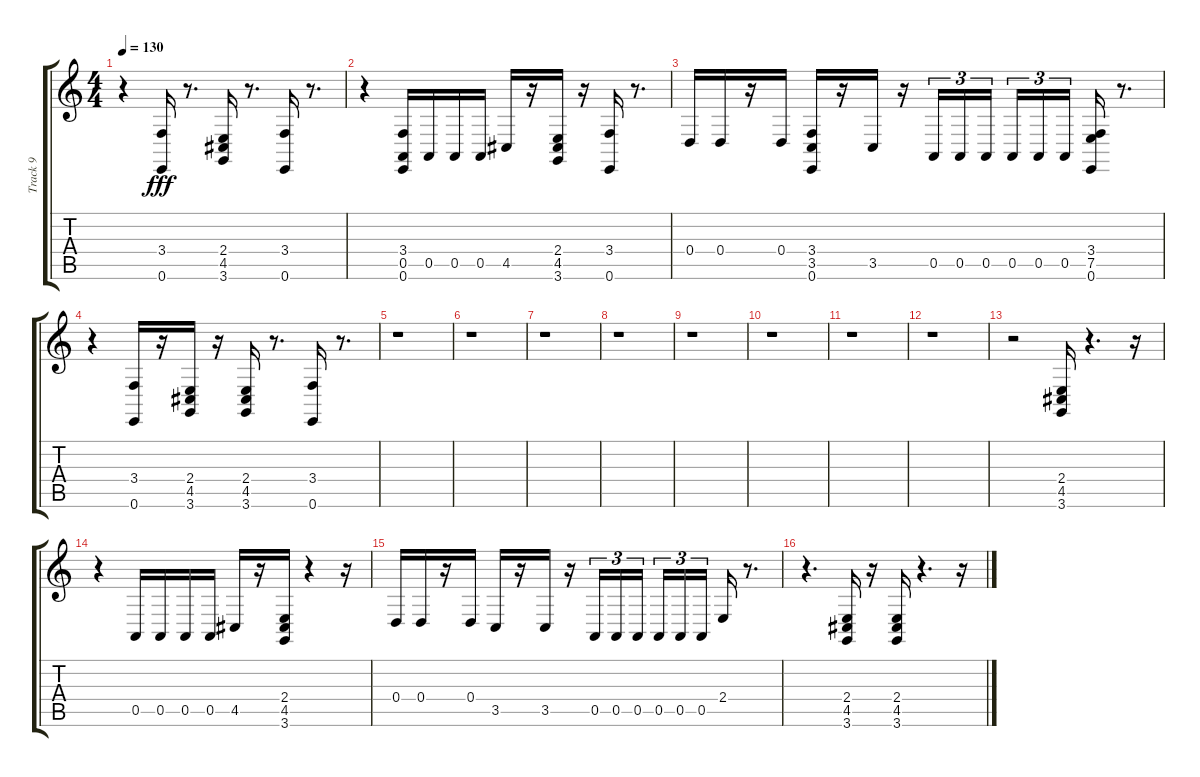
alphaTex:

\track ("Track 9" "Track 9") {instrument acousticgrandpiano}
\staff {score tabs}
\tuning (E4 B3 G3 D3 A2 E2) {hide}
\ts (4 4)
\tempo 130
\clef g2
\ks c
r.4{dy fff} (3.4 0.6).16 r.8{d} (2.4 4.5 3.6).16 r.8{d} (3.4 0.6).16 r.8{d} |
r.4 (3.4 0.5 0.6).16 0.5.16 0.5.16 0.5.16 4.5.16 r.16 (2.4 4.5 3.6).16 r.16 (3.4 0.6).16 r.8{d} |
0.4.16 0.4.16 r.16 0.4.16 (3.4 3.5 0.6).16 r.16 3.5.16 r.16 0.5.16{tu (3 2)} 0.5.16{tu (3 2)} 0.5.16{tu (3 2)} 0.5.16{tu (3 2)} 0.5.16{tu (3 2)} 0.5.16{tu (3 2)} (3.4 7.5 0.6).16 r.8{d} |
r.4 (3.4 0.6).16 r.16 (2.4 4.5 3.6).16 r.16 (2.4 4.5 3.6).16 r.8{d} (3.4 0.6).16 r.8{d} |
r.1 |
r.1 |
r.1 |
r.1 |
r.1 |
r.1 |
r.1 |
r.1 |
r.2 (2.4 4.5 3.6).16{volume 7 balance 8} r.4{d} r.16 |
r.4 0.5.16 0.5.16 0.5.16 0.5.16 4.5.16 r.16 (2.4 4.5 3.6).16 r.4 r.16 |
0.4.16 0.4.16 r.16 0.4.16 3.5.16 r.16 3.5.16 r.16 0.5.16{tu (3 2)} 0.5.16{tu (3 2)} 0.5.16{tu (3 2)} 0.5.16{tu (3 2)} 0.5.16{tu (3 2)} 0.5.16{tu (3 2)} 2.4.16 r.8{d} |
r.4{d} (2.4 4.5 3.6).16 r.16 (2.4 4.5 3.6).16 r.4{d} r.16
